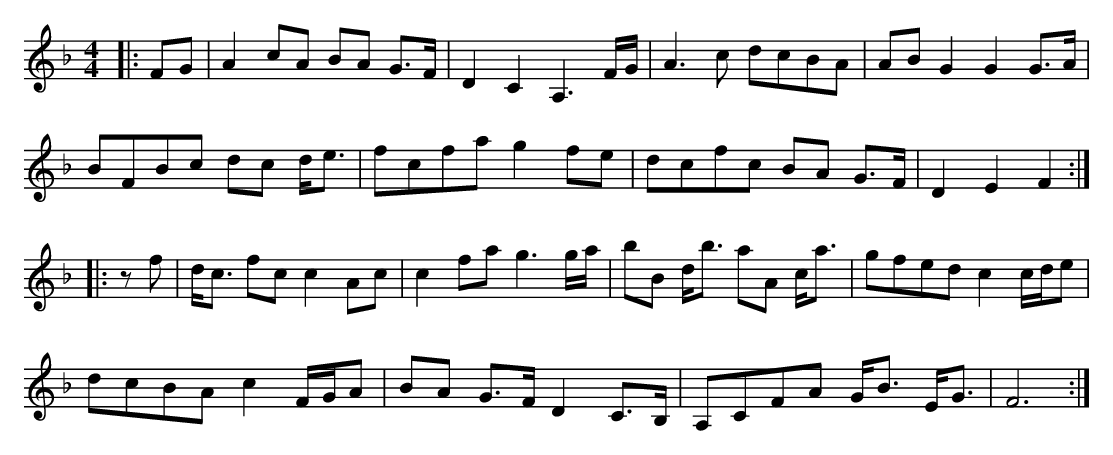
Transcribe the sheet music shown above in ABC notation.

X:1
M:4/4
K:F
|:FG|A2 cA BA G>F|D2 C2 A,3 F/G/|A3 c dcBA|AB G2 G2 G>A|
BFBc dc d<e|fcfa g2 fe|dcfc BA G>F|D2 E2 F2:|
|:zf|d<c fc c2 Ac|c2 fa g3 g/a/|bB d<b aA c<a|gfed c2 c/d/e|
dcBA c2 F/G/A|BA G>F D2 C>B,|A,CFA G<B E<G|F6:|
